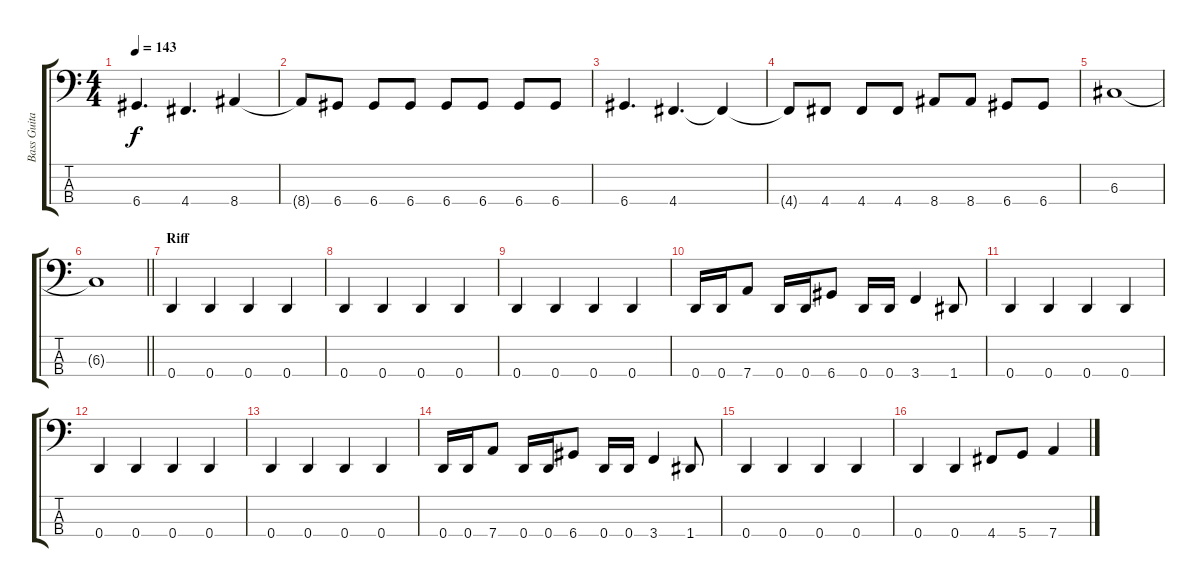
\track ("Bass Guitar" "Bass Guita") {instrument electricbassfinger}
\staff {score tabs}
\tuning (F2 C2 G1 D1) {hide}
\ts (4 4)
\tempo 143
\clef f4
\ks c
6.4.4{d dy f} 4.4.4{d} 8.4.4 |
8.4{t}.8 6.4.8 6.4.8 6.4.8 6.4.8 6.4.8 6.4.8 6.4.8 |
6.4.4{d} 4.4.4{d} 4.4{t}.4 |
4.4{t}.8 4.4.8 4.4.8 4.4.8 8.4.8 8.4.8 6.4.8 6.4.8 |
6.3.1 |
\barLineRight lightlight
6.3{t}.1 |
\section ("" "Riff")
0.4.4 0.4.4 0.4.4 0.4.4 |
0.4.4 0.4.4 0.4.4 0.4.4 |
0.4.4 0.4.4 0.4.4 0.4.4 |
0.4.16 0.4.16 7.4.8 0.4.16 0.4.16 6.4.8 0.4.16 0.4.16 3.4.4 1.4.8 |
0.4.4 0.4.4 0.4.4 0.4.4 |
0.4.4 0.4.4 0.4.4 0.4.4 |
0.4.4 0.4.4 0.4.4 0.4.4 |
0.4.16 0.4.16 7.4.8 0.4.16 0.4.16 6.4.8 0.4.16 0.4.16 3.4.4 1.4.8 |
0.4.4 0.4.4 0.4.4 0.4.4 |
0.4.4 0.4.4 4.4.8 5.4.8 7.4.4
